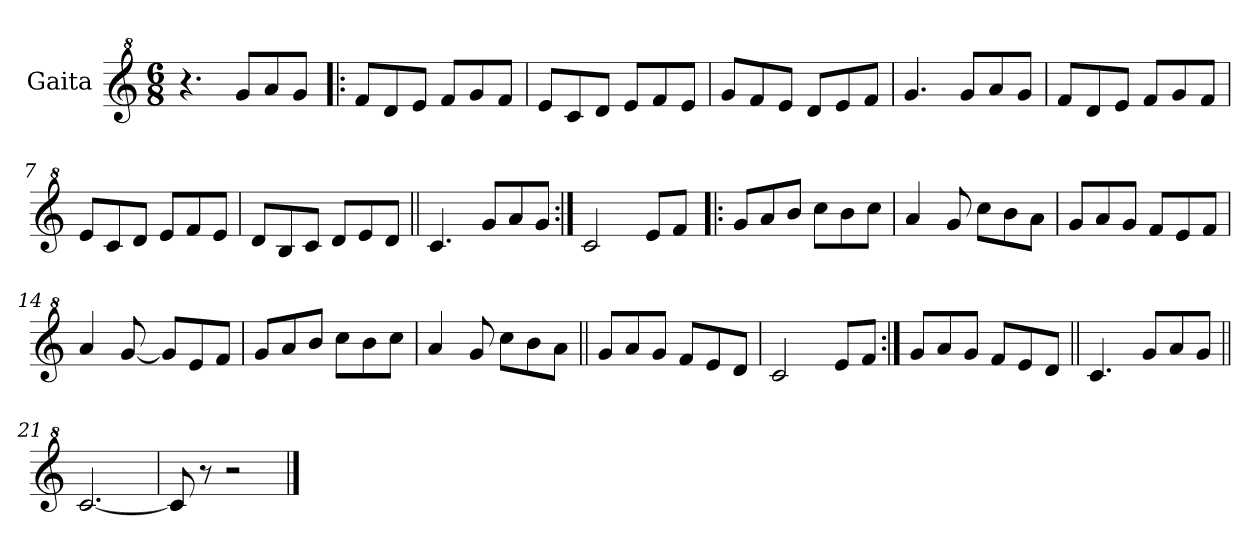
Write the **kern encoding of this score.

**kern
*part1
*staff1
*I"Gaita
*clefG^2
*k[]
*M6/8
*MM180
=1
4.r
8gg/L
8aa/
8gg/J
=2!|:
8ff/L
8dd/
8ee/J
8ff/L
8gg/
8ff/J
=3
8ee/L
8cc/
8dd/J
8ee/L
8ff/
8ee/J
=4
8gg/L
8ff/
8ee/J
8dd/L
8ee/
8ff/J
=5
4.gg/
8gg/L
8aa/
8gg/J
=6
8ff/L
8dd/
8ee/J
8ff/L
8gg/
8ff/J
=7
8ee/L
8cc/
8dd/J
8ee/L
8ff/
8ee/J
!!LO:LB:g=z
=8
8dd/L
8b/
8cc/J
8dd/L
8ee/
8dd/J
=9||
4.cc/
8gg/L
8aa/
8gg/J
=10:|!
2cc/
8ee/L
8ff/J
=11!|:
8gg/L
8aa/
8bb/J
8ccc\L
8bb\
8ccc\J
=12
4aa/
8gg/
8ccc\L
8bb\
8aa\J
=13
8gg/L
8aa/
8gg/J
8ff/L
8ee/
8ff/J
=14
4aa/
[8gg/
8gg/L]
8ee/
8ff/J
!!LO:LB:g=z
=15
8gg/L
8aa/
8bb/J
8ccc\L
8bb\
8ccc\J
=16
4aa/
8gg/
8ccc\L
8bb\
8aa\J
=17||
8gg/L
8aa/
8gg/J
8ff/L
8ee/
8dd/J
=18
2cc/
8ee/L
8ff/J
=19:|!
8gg/L
8aa/
8gg/J
8ff/L
8ee/
8dd/J
=20||
4.cc/
8gg/L
8aa/
8gg/J
=21||
[2.cc/
=22
8cc/]
8r
2r
==
*-
